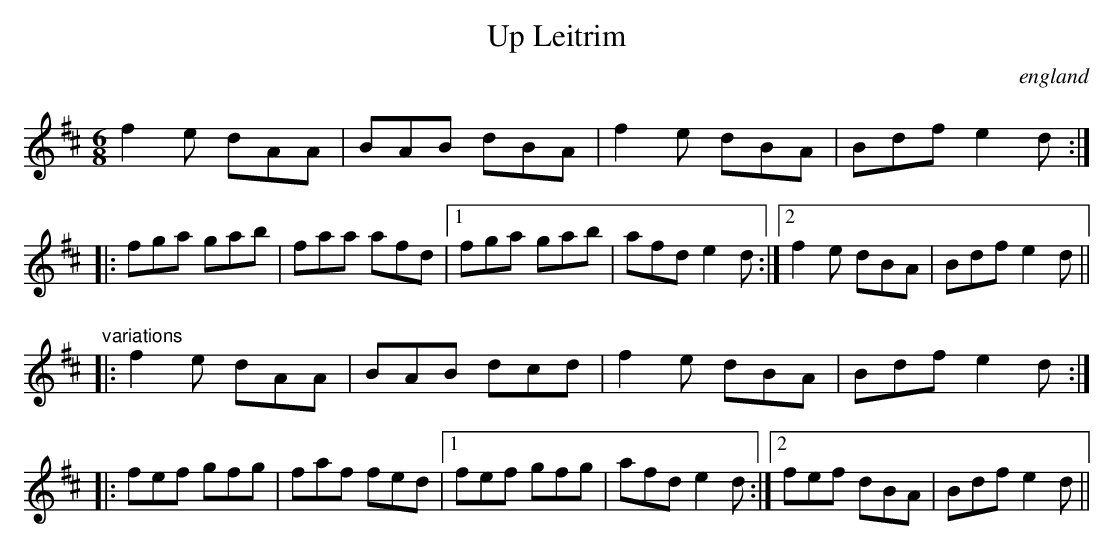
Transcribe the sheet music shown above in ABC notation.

X:1
T:Up Leitrim
O:england
M:6/8
L:1/8
K:D
f2e dAA|BAB dBA|f2e dBA|Bdf e2d:|
|:fga gab|faa afd|1 fga gab|afd e2d:|2 f2e dBA|Bdf e2d||
"variations"
|:f2e dAA|BAB dcd|f2e dBA|Bdf e2d:|
|:fef gfg|faf fed|1 fef gfg|afd e2d:|2 fef dBA|Bdf e2d||
